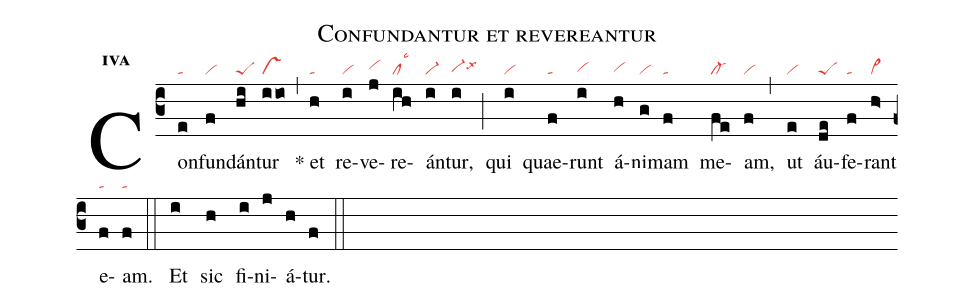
name:Confundantur et revereantur;
office-part:an;
mode:4a;
nabc-lines:1;
%%
initial-style: 1;
name: Confundantur et revereantur;
mode: 4;
office-part: Antiphona;
annotation: Ant.;
annotation: iv A;
nabc-lines: 1;
%%
(c3) Con(e|ta)fun(f|vi)dán(hi|peS)tur(iio|vs) (,) <sp>*</sp> et(h|ta) re(i|vi)ve(j|vihh)re(ih|cllsc3)án(i|vi-)tur,(i|vi-hglsx6) (;) qui(i|vi) quae(f|ta)runt(i|vihg) á(h|vihg)ni(g|vi)mam(f|ta) me(fe|cl-)am,(f|vi) (,) ut(e|vi) áu(de|peS)fe(f|ta)rant(h>|vi>) e(f|ta)am.(f|ta) (::) <eu> Et(i) sic(h) fi(i)ni(j)á(h)tur.(f) </eu>(::)
